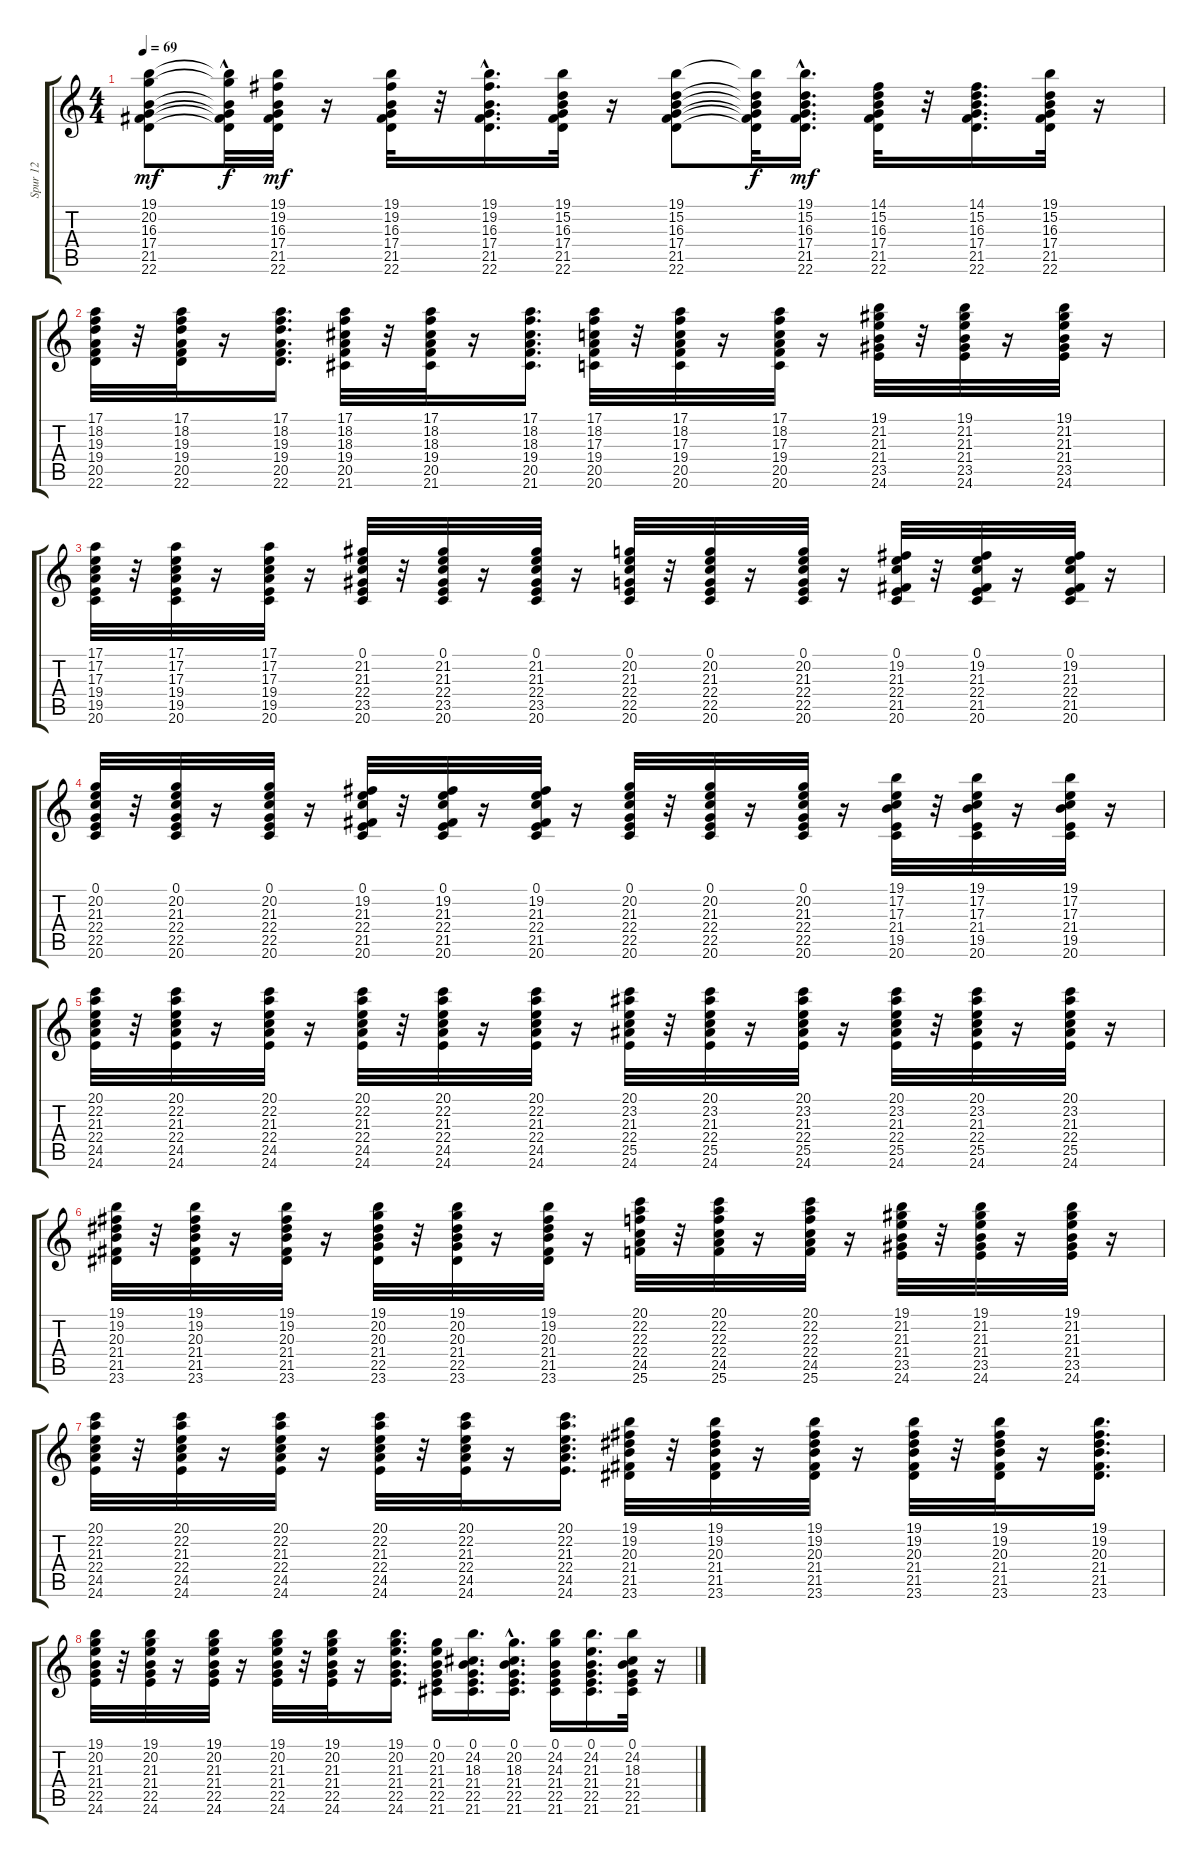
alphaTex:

\track ("Spur 12" "Spur 12") {instrument acousticgrandpiano}
\staff {score tabs}
\tuning (E4 B3 G3 D3 A2 E2) {hide}
\ts (4 4)
\tempo 69
\clef g2
\ks c
(19.1 20.2 16.3 17.4 21.5 22.6).8{dy mf} (19.1{t} 20.2{hac t} 16.3{t} 17.4{t} 21.5{t} 22.6{t}).32{dy f} (19.1 19.2 16.3 17.4 21.5 22.6).32{dy mf} r.16 (19.1 19.2 16.3 17.4 21.5 22.6).32 r.32 (19.1 19.2{hac} 16.3 17.4 21.5 22.6).16{d} (19.1 15.2 16.3 17.4 21.5 22.6).32 r.16 (19.1 15.2 16.3 17.4 21.5 22.6).8 (19.1{t} 15.2{t} 16.3{t} 17.4{t} 21.5{t} 22.6{t}).32{dy f} (19.1{hac} 15.2 16.3 17.4 21.5 22.6).16{d dy mf} (14.1 15.2 16.3 17.4 21.5 22.6).32 r.32 (14.1 15.2 16.3 17.4 21.5 22.6).16{d} (19.1 15.2 16.3 17.4 21.5 22.6).32 r.16 |
(17.1 18.2 19.3 19.4 20.5 22.6).32 r.32 (17.1 18.2 19.3 19.4 20.5 22.6).32 r.16 (17.1 18.2 19.3 19.4 20.5 22.6).16{d} (17.1 18.2 18.3 19.4 20.5 21.6).32 r.32 (17.1 18.2 18.3 19.4 20.5 21.6).32 r.16 (17.1 18.2 18.3 19.4 20.5 21.6).16{d} (17.1 18.2 17.3 19.4 20.5 20.6).32 r.32 (17.1 18.2 17.3 19.4 20.5 20.6).32 r.16 (17.1 18.2 17.3 19.4 20.5 20.6).32 r.16 (19.1 21.2 21.3 21.4 23.5 24.6).32 r.32 (19.1 21.2 21.3 21.4 23.5 24.6).32 r.16 (19.1 21.2 21.3 21.4 23.5 24.6).32 r.16 |
(17.1 17.2 17.3 19.4 19.5 20.6).32 r.32 (17.1 17.2 17.3 19.4 19.5 20.6).32 r.16 (17.1 17.2 17.3 19.4 19.5 20.6).32 r.16 (0.1 21.2 21.3 22.4 23.5 20.6).32 r.32 (0.1 21.2 21.3 22.4 23.5 20.6).32 r.16 (0.1 21.2 21.3 22.4 23.5 20.6).32 r.16 (0.1 20.2 21.3 22.4 22.5 20.6).32 r.32 (0.1 20.2 21.3 22.4 22.5 20.6).32 r.16 (0.1 20.2 21.3 22.4 22.5 20.6).32 r.16 (0.1 19.2 21.3 22.4 21.5 20.6).32 r.32 (0.1 19.2 21.3 22.4 21.5 20.6).32 r.16 (0.1 19.2 21.3 22.4 21.5 20.6).32 r.16 |
(0.1 20.2 21.3 22.4 22.5 20.6).32 r.32 (0.1 20.2 21.3 22.4 22.5 20.6).32 r.16 (0.1 20.2 21.3 22.4 22.5 20.6).32 r.16 (0.1 19.2 21.3 22.4 21.5 20.6).32 r.32 (0.1 19.2 21.3 22.4 21.5 20.6).32 r.16 (0.1 19.2 21.3 22.4 21.5 20.6).32 r.16 (0.1 20.2 21.3 22.4 22.5 20.6).32 r.32 (0.1 20.2 21.3 22.4 22.5 20.6).32 r.16 (0.1 20.2 21.3 22.4 22.5 20.6).32 r.16 (19.1 17.2 17.3 21.4 19.5 20.6).32 r.32 (19.1 17.2 17.3 21.4 19.5 20.6).32 r.16 (19.1 17.2 17.3 21.4 19.5 20.6).32 r.16 |
(20.1 22.2 21.3 22.4 24.5 24.6).32 r.32 (20.1 22.2 21.3 22.4 24.5 24.6).32 r.16 (20.1 22.2 21.3 22.4 24.5 24.6).32 r.16 (20.1 22.2 21.3 22.4 24.5 24.6).32 r.32 (20.1 22.2 21.3 22.4 24.5 24.6).32 r.16 (20.1 22.2 21.3 22.4 24.5 24.6).32 r.16 (20.1 23.2 21.3 22.4 25.5 24.6).32 r.32 (20.1 23.2 21.3 22.4 25.5 24.6).32 r.16 (20.1 23.2 21.3 22.4 25.5 24.6).32 r.16 (20.1 23.2 21.3 22.4 25.5 24.6).32 r.32 (20.1 23.2 21.3 22.4 25.5 24.6).32 r.16 (20.1 23.2 21.3 22.4 25.5 24.6).32 r.16 |
(19.1 19.2 20.3 21.4 21.5 23.6).32 r.32 (19.1 19.2 20.3 21.4 21.5 23.6).32 r.16 (19.1 19.2 20.3 21.4 21.5 23.6).32 r.16 (19.1 20.2 20.3 21.4 22.5 23.6).32 r.32 (19.1 20.2 20.3 21.4 22.5 23.6).32 r.16 (19.1 19.2 20.3 21.4 21.5 23.6).32 r.16 (20.1 22.2 22.3 22.4 24.5 25.6).32 r.32 (20.1 22.2 22.3 22.4 24.5 25.6).32 r.16 (20.1 22.2 22.3 22.4 24.5 25.6).32 r.16 (19.1 21.2 21.3 21.4 23.5 24.6).32 r.32 (19.1 21.2 21.3 21.4 23.5 24.6).32 r.16 (19.1 21.2 21.3 21.4 23.5 24.6).32 r.16 |
(20.1 22.2 21.3 22.4 24.5 24.6).32 r.32 (20.1 22.2 21.3 22.4 24.5 24.6).32 r.16 (20.1 22.2 21.3 22.4 24.5 24.6).32 r.16 (20.1 22.2 21.3 22.4 24.5 24.6).32 r.32 (20.1 22.2 21.3 22.4 24.5 24.6).32 r.16 (20.1 22.2 21.3 22.4 24.5 24.6).16{d} (19.1 19.2 20.3 21.4 21.5 23.6).32 r.32 (19.1 19.2 20.3 21.4 21.5 23.6).32 r.16 (19.1 19.2 20.3 21.4 21.5 23.6).32 r.16 (19.1 19.2 20.3 21.4 21.5 23.6).32 r.32 (19.1 19.2 20.3 21.4 21.5 23.6).32 r.16 (19.1 19.2 20.3 21.4 21.5 23.6).16{d} |
(19.1 20.2 21.3 21.4 22.5 24.6).32 r.32 (19.1 20.2 21.3 21.4 22.5 24.6).32 r.16 (19.1 20.2 21.3 21.4 22.5 24.6).32 r.16 (19.1 20.2 21.3 21.4 22.5 24.6).32 r.32 (19.1 20.2 21.3 21.4 22.5 24.6).32 r.16 (19.1 20.2 21.3 21.4 22.5 24.6).16{d} (0.1 20.2 21.3 21.4 22.5 21.6).16 (0.1 24.2 18.3 21.4 22.5 21.6).16{d} (0.1 20.2 18.3{hac} 21.4 22.5 21.6).16{d} (0.1 24.2 24.3 21.4 22.5 21.6).16 (0.1 24.2 21.3 21.4 22.5 21.6).16{d} (0.1 24.2 18.3 21.4 22.5 21.6).32 r.16
